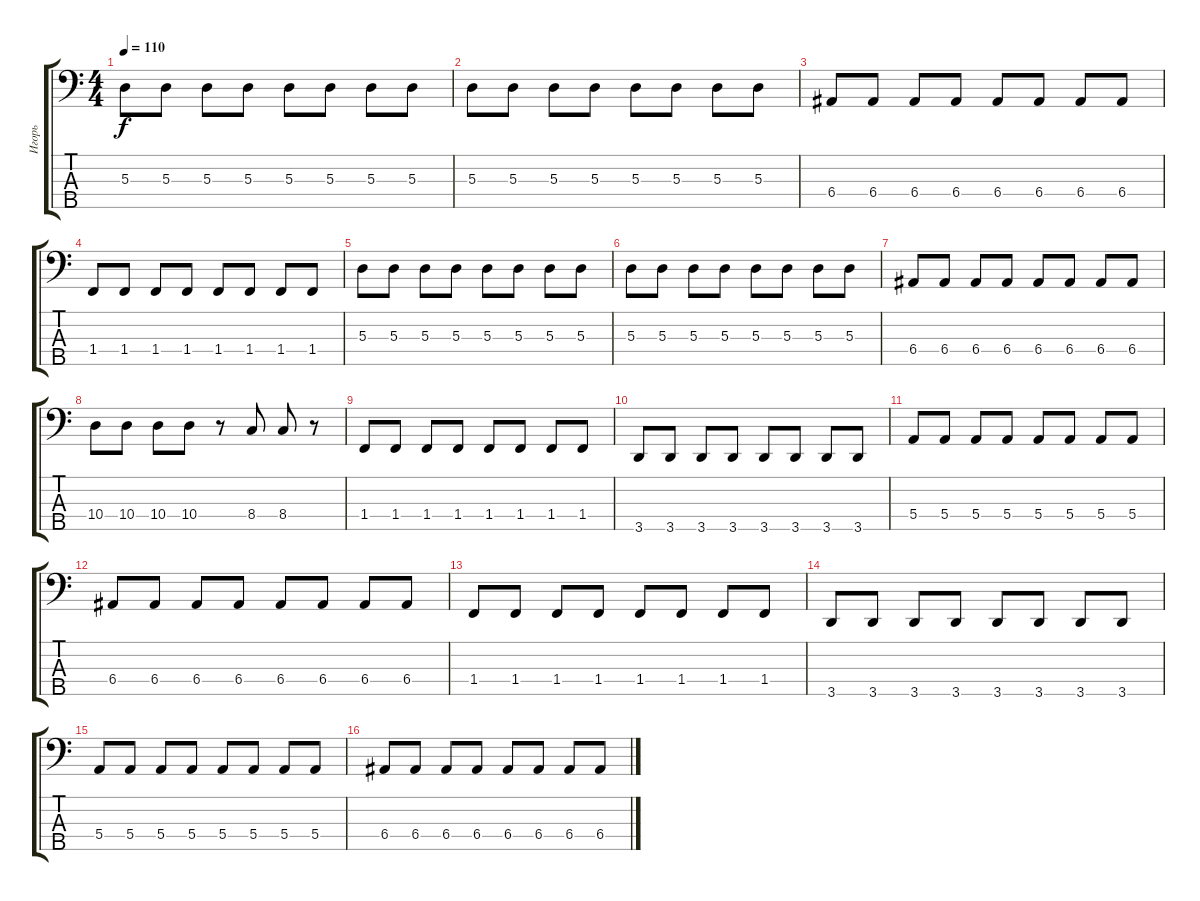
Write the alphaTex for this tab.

\track ("Игорь" "Игорь") {instrument electricbassfinger}
\staff {score tabs}
\tuning (G2 D2 A1 E1 B0) {hide}
\ts (4 4)
\tempo 110
\clef f4
\ks c
5.3.8{dy f} 5.3.8 5.3.8 5.3.8 5.3.8 5.3.8 5.3.8 5.3.8 |
5.3.8 5.3.8 5.3.8 5.3.8 5.3.8 5.3.8 5.3.8 5.3.8 |
6.4.8 6.4.8 6.4.8 6.4.8 6.4.8 6.4.8 6.4.8 6.4.8 |
1.4.8 1.4.8 1.4.8 1.4.8 1.4.8 1.4.8 1.4.8 1.4.8 |
5.3.8 5.3.8 5.3.8 5.3.8 5.3.8 5.3.8 5.3.8 5.3.8 |
5.3.8 5.3.8 5.3.8 5.3.8 5.3.8 5.3.8 5.3.8 5.3.8 |
6.4.8 6.4.8 6.4.8 6.4.8 6.4.8 6.4.8 6.4.8 6.4.8 |
10.4.8 10.4.8 10.4.8 10.4.8 r.8 8.4.8 8.4.8 r.8 |
1.4.8 1.4.8 1.4.8 1.4.8 1.4.8 1.4.8 1.4.8 1.4.8 |
3.5.8 3.5.8 3.5.8 3.5.8 3.5.8 3.5.8 3.5.8 3.5.8 |
5.4.8 5.4.8 5.4.8 5.4.8 5.4.8 5.4.8 5.4.8 5.4.8 |
6.4.8 6.4.8 6.4.8 6.4.8 6.4.8 6.4.8 6.4.8 6.4.8 |
1.4.8 1.4.8 1.4.8 1.4.8 1.4.8 1.4.8 1.4.8 1.4.8 |
3.5.8 3.5.8 3.5.8 3.5.8 3.5.8 3.5.8 3.5.8 3.5.8 |
5.4.8 5.4.8 5.4.8 5.4.8 5.4.8 5.4.8 5.4.8 5.4.8 |
6.4.8 6.4.8 6.4.8 6.4.8 6.4.8 6.4.8 6.4.8 6.4.8
